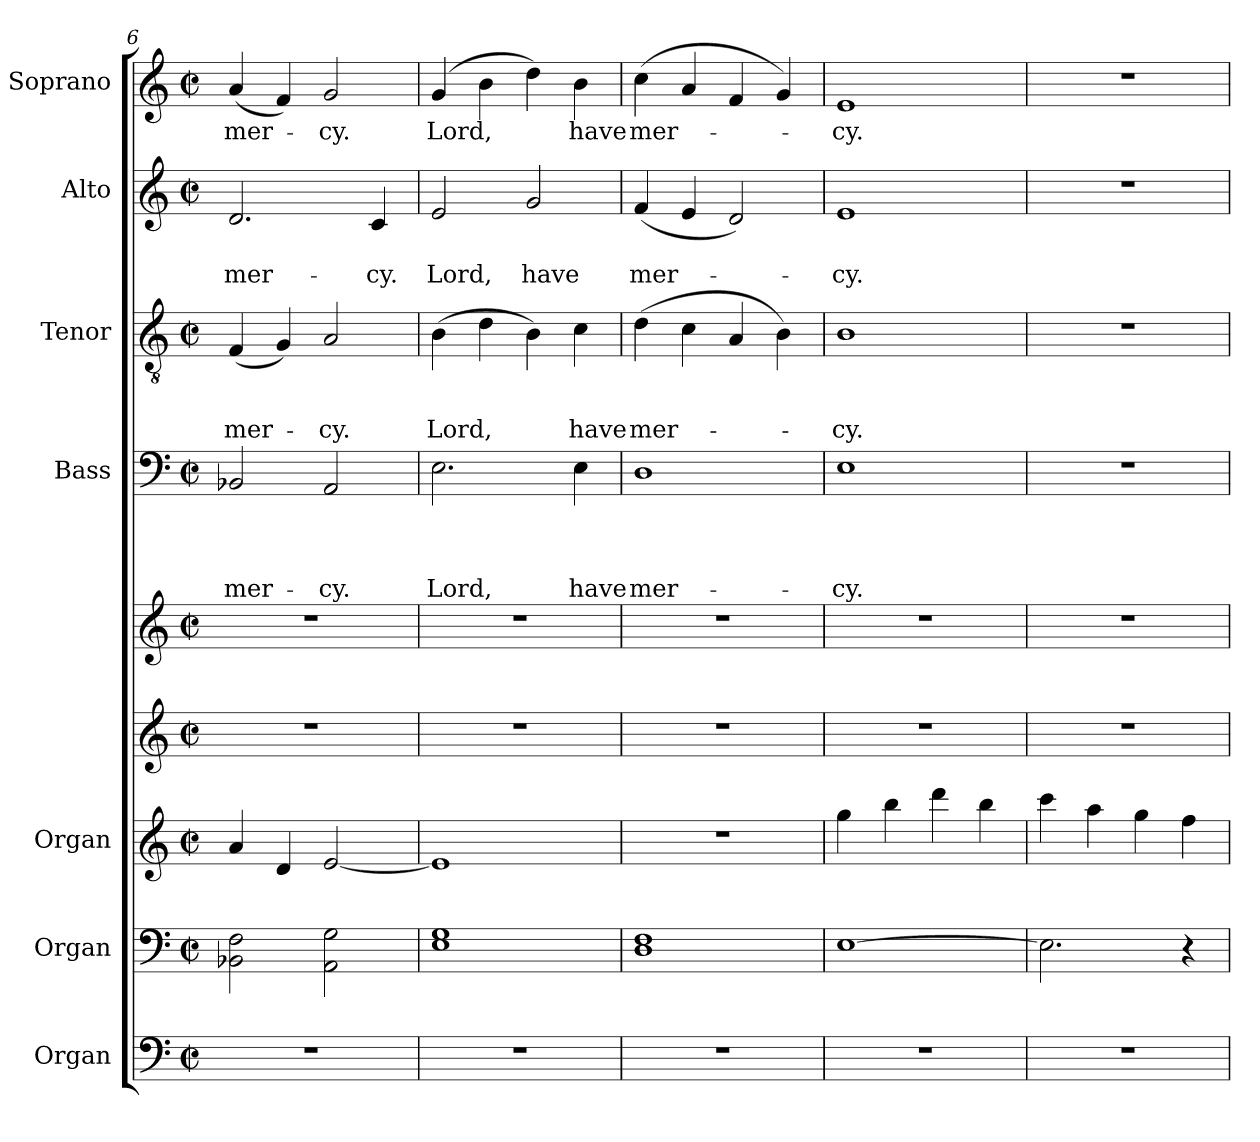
**kern	**kern	**kern	**kern	**kern	**kern	**text	**text	**text	**text	**kern	**text	**text	**text	**kern	**text	**text	**kern	**text
*part9	*part8	*part7	*part6	*part5	*part4	*part4	*part4	*part4	*part4	*part3	*part3	*part3	*part3	*part2	*part2	*part2	*part1	*part1
*staff9	*staff8	*staff7	*staff6	*staff5	*staff4	*staff4	*staff4	*staff4	*staff4	*staff3	*staff3	*staff3	*staff3	*staff2	*staff2	*staff2	*staff1	*staff1
*I"Organ	*I"Organ	*I"Organ	*	*	*I"Bass	*	*	*	*	*I"Tenor	*	*	*	*I"Alto	*	*	*I"Soprano	*
*	*	*	*	*	*I'B	*	*	*	*	*I'T	*	*	*	*I'A	*	*	*I'S	*
*clefF4	*clefF4	*clefG2	*clefG2	*clefG2	*clefF4	*	*	*	*	*clefGv2	*	*	*	*clefG2	*	*	*clefG2	*
*k[]	*k[]	*k[]	*k[]	*k[]	*k[]	*	*	*	*	*k[]	*	*	*	*k[]	*	*	*k[]	*
*C:	*C:	*C:	*C:	*C:	*C:	*	*	*	*	*C:	*	*	*	*C:	*	*	*C:	*
*M2/2	*M2/2	*M2/2	*M2/2	*M2/2	*M2/2	*	*	*	*	*M2/2	*	*	*	*M2/2	*	*	*M2/2	*
*met(c|)	*met(c|)	*met(c|)	*met(c|)	*met(c|)	*met(c|)	*	*	*	*	*met(c|)	*	*	*	*met(c|)	*	*	*met(c|)	*
=6	=6	=6	=6	=6	=6	=6	=6	=6	=6	=6	=6	=6	=6	=6	=6	=6	=6	=6
!	!	!	!	!	!	!	!	!	!LO:LY:b	!	!	!	!LO:LY:b	!	!	!LO:LY:b	!	!LO:LY:b
1r	2BB-X\ 2F\	4a/	1r	1r	2BB-X/	.	.	.	mer-	(<4F/	.	.	mer-	2.d/	.	mer-	(<4a/	mer-
.	.	4d/	.	.	.	.	.	.	.	4G/)	.	.	.	.	.	.	4f/)	.
!	!	!	!	!	!	!	!	!	!LO:LY:b	!	!	!	!LO:LY:b	!	!	!	!	!LO:LY:b
.	2AA\ 2G\	[<2e/	.	.	2AA/	.	.	.	-cy.	2A/	.	.	-cy.	.	.	.	2g/	-cy.
!	!	!	!	!	!	!	!	!	!	!	!	!	!	!	!	!LO:LY:b	!	!
.	.	.	.	.	.	.	.	.	.	.	.	.	.	4c/	.	-cy.	.	.
=7	=7	=7	=7	=7	=7	=7	=7	=7	=7	=7	=7	=7	=7	=7	=7	=7	=7	=7
!	!	!	!	!	!	!	!	!	!LO:LY:b	!	!	!	!LO:LY:b	!	!	!LO:LY:b	!	!LO:LY:b
1r	1E 1G	1e]	1r	1r	2.E\	.	.	.	Lord,	(>4B\	.	.	Lord,	2e/	.	Lord,	(4g/	Lord,
.	.	.	.	.	.	.	.	.	.	4d\	.	.	.	.	.	.	4b\	.
!	!	!	!	!	!	!	!	!	!	!	!	!	!	!	!	!LO:LY:b	!	!
.	.	.	.	.	.	.	.	.	.	4B\)	.	.	.	2g/	.	have	4dd\)	.
!	!	!	!	!	!	!	!	!	!LO:LY:b	!	!	!	!LO:LY:b	!	!	!	!	!LO:LY:b
.	.	.	.	.	4E\	.	.	.	have	4c\	.	.	have	.	.	.	4b\	have
!!LO:LB:g=z
=8	=8	=8	=8	=8	=8	=8	=8	=8	=8	=8	=8	=8	=8	=8	=8	=8	=8	=8
!	!	!	!	!	!	!	!	!	!LO:LY:b	!	!	!	!LO:LY:b	!	!	!LO:LY:b	!	!LO:LY:b
1r	1D 1F	1r	1r	1r	1D	.	.	.	mer-	(>4d\	.	.	mer-	(<4f/	.	mer-	(>4cc\	mer-
.	.	.	.	.	.	.	.	.	.	4c\	.	.	.	4e/	.	.	4a/	.
.	.	.	.	.	.	.	.	.	.	4A/	.	.	.	2d/)	.	.	4f/	.
.	.	.	.	.	.	.	.	.	.	4B\)	.	.	.	.	.	.	4g/)	.
=9	=9	=9	=9	=9	=9	=9	=9	=9	=9	=9	=9	=9	=9	=9	=9	=9	=9	=9
!	!	!	!	!	!	!	!	!	!LO:LY:b	!	!	!	!LO:LY:b	!	!	!LO:LY:b	!	!LO:LY:b
1r	[>1E	4gg\	1r	1r	1E	.	.	.	-cy.	1B	.	.	-cy.	1e	.	-cy.	1e	-cy.
.	.	4bb\	.	.	.	.	.	.	.	.	.	.	.	.	.	.	.	.
.	.	4ddd\	.	.	.	.	.	.	.	.	.	.	.	.	.	.	.	.
.	.	4bb\	.	.	.	.	.	.	.	.	.	.	.	.	.	.	.	.
=10	=10	=10	=10	=10	=10	=10	=10	=10	=10	=10	=10	=10	=10	=10	=10	=10	=10	=10
1r	2.E\]	4ccc\	1r	1r	1r	.	.	.	.	1r	.	.	.	1r	.	.	1r	.
.	.	4aa\	.	.	.	.	.	.	.	.	.	.	.	.	.	.	.	.
.	.	4gg\	.	.	.	.	.	.	.	.	.	.	.	.	.	.	.	.
.	4r	4ff\	.	.	.	.	.	.	.	.	.	.	.	.	.	.	.	.
=	=	=	=	=	=	=	=	=	=	=	=	=	=	=	=	=	=	=
*-	*-	*-	*-	*-	*-	*-	*-	*-	*-	*-	*-	*-	*-	*-	*-	*-	*-	*-
